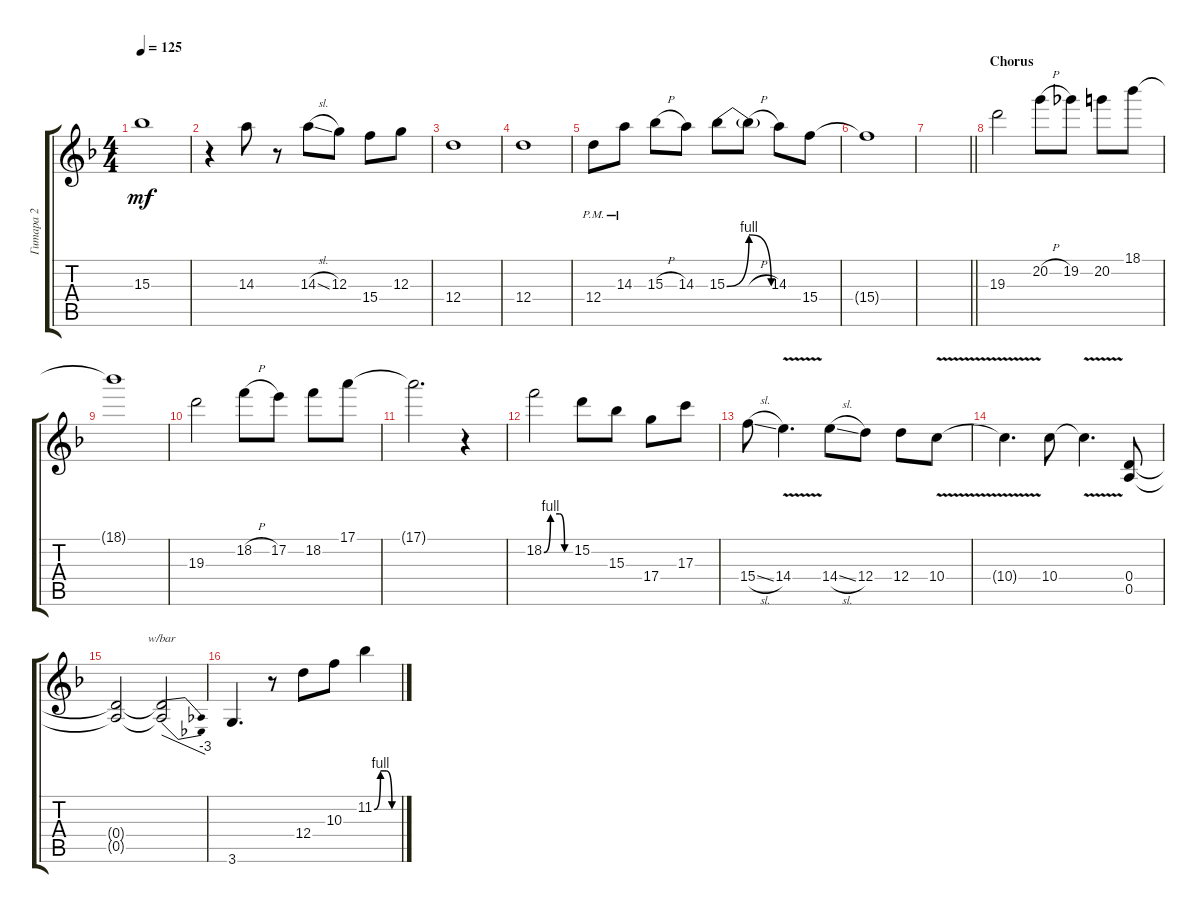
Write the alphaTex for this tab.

\track ("Гитара 2" "Гитара 2") {instrument distortionguitar}
\staff {score tabs}
\tuning (E4 B3 G3 D3 A2 E2) {hide}
\ts (4 4)
\tempo 125
\clef g2
\ks dminor
15.3.1{dy mf} |
r.4 14.3.8 r.8 14.3{sl}.8 12.3.8 15.4.8 12.3.8 |
12.4.1 |
12.4.1 |
12.4{pm}.8 14.3{pm}.8 15.3{h}.8 14.3.8 15.3{be (bendrelease 0 0 20 4 39 4 60 0)}.8 15.3{h t}.8 14.3.8 15.4.8 |
15.4{t}.1 |
\barLineRight lightlight
|
\section ("" "Chorus")
19.3.2 20.2{h}.8 19.2.8 20.2.8 18.1.8 |
18.1{t}.1 |
19.3.2 18.2{h}.8 17.2.8 18.2.8 17.1.8 |
17.1{t}.2{d} r.4 |
18.2{be (custom 0 0 15 4 36 4 47 0 60 0)}.2 15.2.8 15.3.8 17.4.8 17.3.8 |
15.4{sl}.8 14.4{v}.4{d} 14.4{sl}.8 12.4.8 12.4.8 10.4{v}.8 |
10.4{t}.4{d} 10.4.8 10.4{v t}.4{d} (0.4 0.5).8 |
(0.4{t} 0.5{t}).2 (0.4{t} 0.5{t}).2{tbe (dive default 0 0 60 -12)} |
3.6.4{d} r.8 12.4.8 10.3.8 11.2{be (custom 0 0 16 4 30 4 45 0 60 0)}.4
